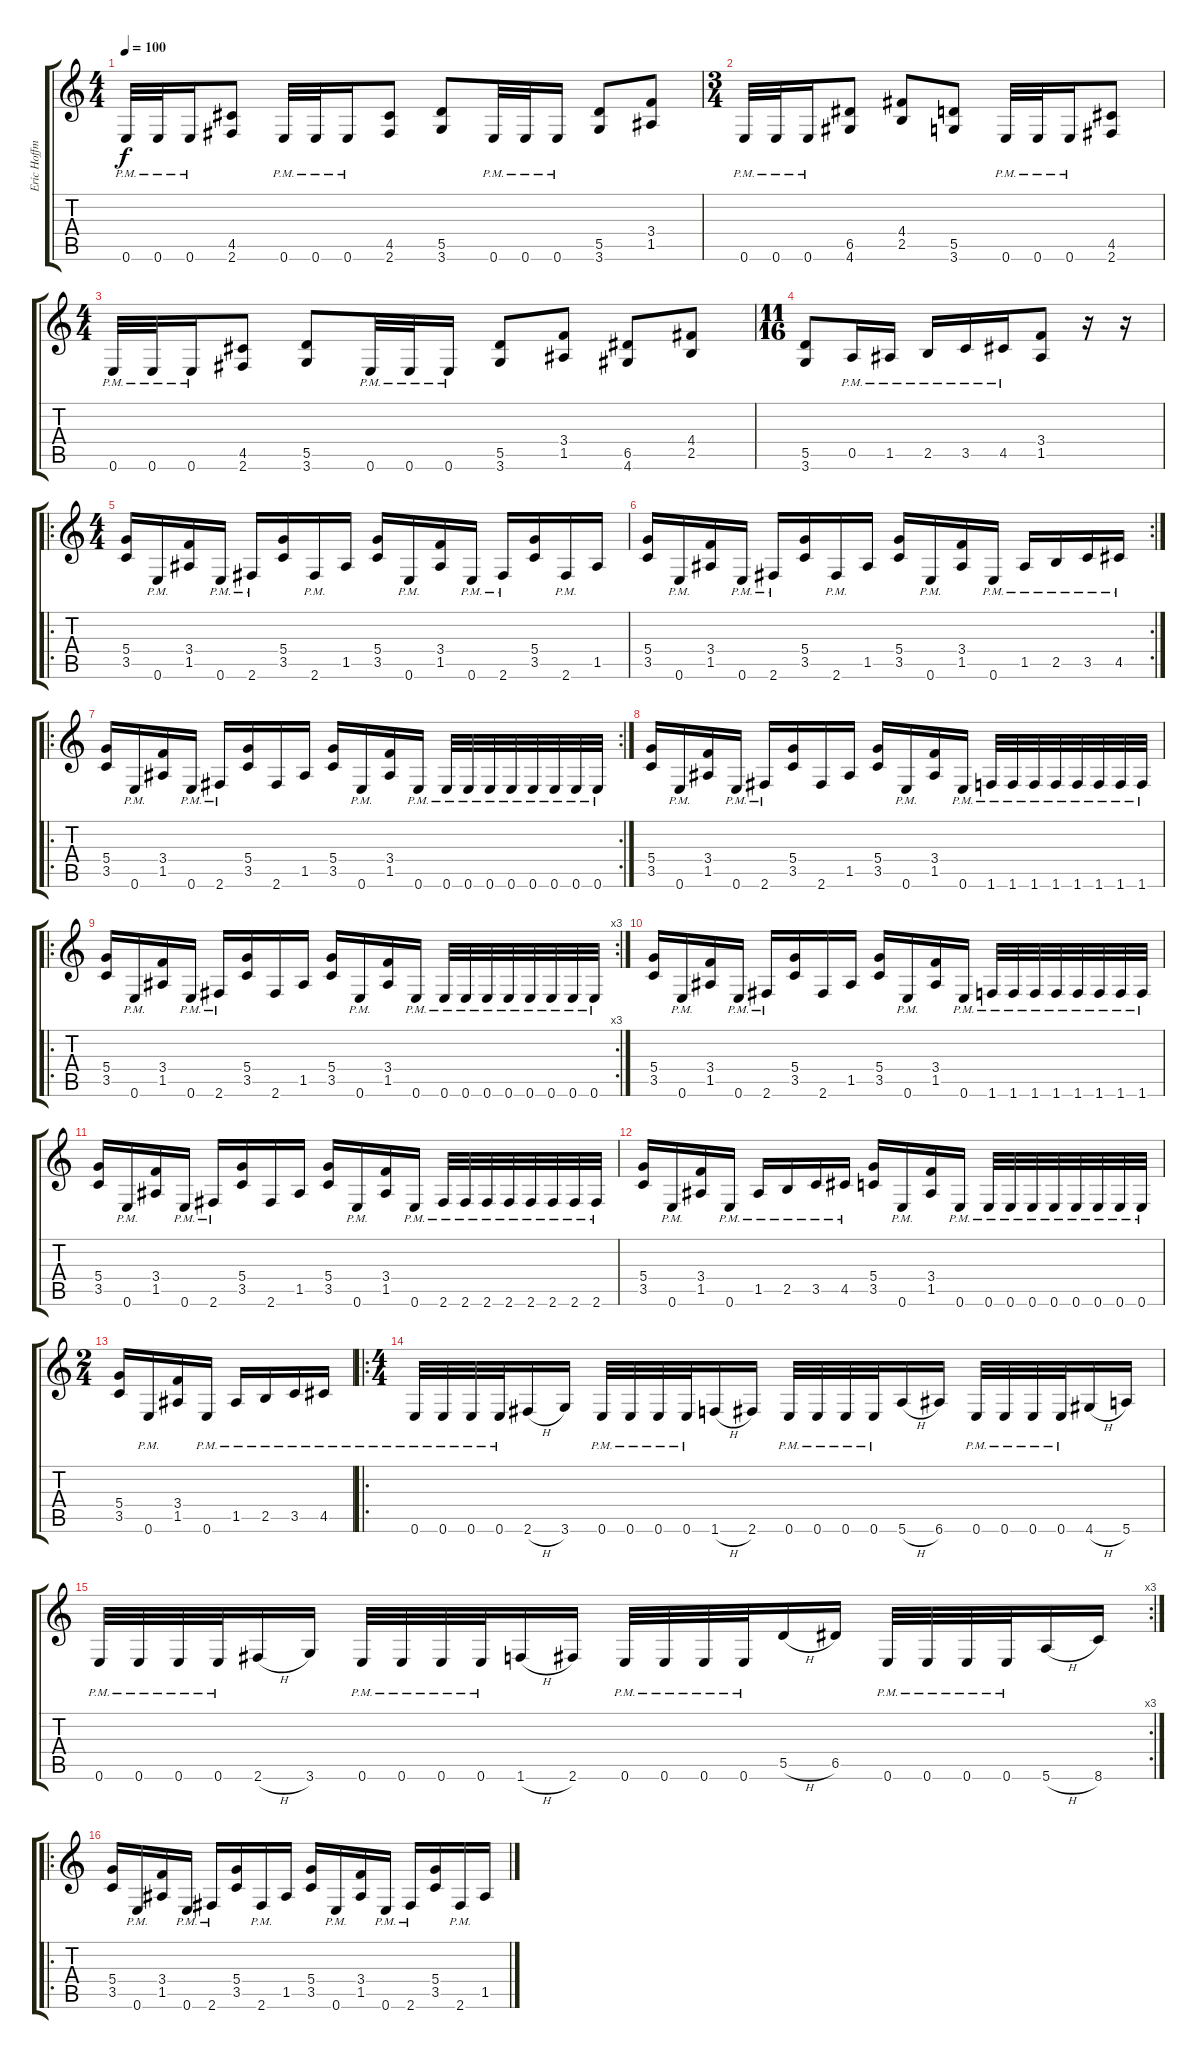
\track ("Eric Hoffman" "Eric Hoffm") {instrument overdrivenguitar}
\staff {score tabs}
\tuning (E4 B3 G3 D3 A2 E2) {hide}
\ts (4 4)
\tempo 100
\clef g2
\ks c
0.6{pm}.32{dy f instrument overdrivenguitar} 0.6{pm}.32 0.6{pm}.16 (4.5 2.6).8 0.6{pm}.32 0.6{pm}.32 0.6{pm}.16 (4.5 2.6).8 (5.5 3.6).8 0.6{pm}.32 0.6{pm}.32 0.6{pm}.16 (5.5 3.6).8 (3.4 1.5).8 |
\ts (3 4)
0.6{pm}.32 0.6{pm}.32 0.6{pm}.16 (6.5 4.6).8 (4.4 2.5).8 (5.5 3.6).8 0.6{pm}.32 0.6{pm}.32 0.6{pm}.16 (4.5 2.6).8 |
\ts (4 4)
0.6{pm}.32 0.6{pm}.32 0.6{pm}.16 (4.5 2.6).8 (5.5 3.6).8 0.6{pm}.32 0.6{pm}.32 0.6{pm}.16 (5.5 3.6).8 (3.4 1.5).8 (6.5 4.6).8 (4.4 2.5).8 |
\ts (11 16)
(5.5 3.6).8 0.5{pm}.16 1.5{pm}.16 2.5{pm}.16 3.5{pm}.16 4.5{pm}.16 (3.4 1.5).8 r.16 r.16 |
\ro
\ts (4 4)
(5.4 3.5).16 0.6{pm}.16 (3.4 1.5).16 0.6{pm}.16 2.6{pm}.16 (5.4 3.5).16 2.6{pm}.16 1.5.16 (5.4 3.5).16 0.6{pm}.16 (3.4 1.5).16 0.6{pm}.16 2.6{pm}.16 (5.4 3.5).16 2.6{pm}.16 1.5.16 |
\rc 2
(5.4 3.5).16 0.6{pm}.16 (3.4 1.5).16 0.6{pm}.16 2.6{pm}.16 (5.4 3.5).16 2.6{pm}.16 1.5.16 (5.4 3.5).16 0.6{pm}.16 (3.4 1.5).16 0.6{pm}.16 1.5{pm}.16 2.5{pm}.16 3.5{pm}.16 4.5{pm}.16 |
\ro
\rc 2
(5.4 3.5).16 0.6{pm}.16 (3.4 1.5).16 0.6{pm}.16 2.6{pm}.16 (5.4 3.5).16 2.6.16 1.5.16 (5.4 3.5).16 0.6{pm}.16 (3.4 1.5).16 0.6{pm}.16 0.6{pm}.32 0.6{pm}.32 0.6{pm}.32 0.6{pm}.32 0.6{pm}.32 0.6{pm}.32 0.6{pm}.32 0.6{pm}.32 |
(5.4 3.5).16 0.6{pm}.16 (3.4 1.5).16 0.6{pm}.16 2.6{pm}.16 (5.4 3.5).16 2.6.16 1.5.16 (5.4 3.5).16 0.6{pm}.16 (3.4 1.5).16 0.6{pm}.16 1.6{pm}.32 1.6{pm}.32 1.6{pm}.32 1.6{pm}.32 1.6{pm}.32 1.6{pm}.32 1.6{pm}.32 1.6{pm}.32 |
\ro
\rc 3
(5.4 3.5).16 0.6{pm}.16 (3.4 1.5).16 0.6{pm}.16 2.6{pm}.16 (5.4 3.5).16 2.6.16 1.5.16 (5.4 3.5).16 0.6{pm}.16 (3.4 1.5).16 0.6{pm}.16 0.6{pm}.32 0.6{pm}.32 0.6{pm}.32 0.6{pm}.32 0.6{pm}.32 0.6{pm}.32 0.6{pm}.32 0.6{pm}.32 |
(5.4 3.5).16 0.6{pm}.16 (3.4 1.5).16 0.6{pm}.16 2.6{pm}.16 (5.4 3.5).16 2.6.16 1.5.16 (5.4 3.5).16 0.6{pm}.16 (3.4 1.5).16 0.6{pm}.16 1.6{pm}.32 1.6{pm}.32 1.6{pm}.32 1.6{pm}.32 1.6{pm}.32 1.6{pm}.32 1.6{pm}.32 1.6{pm}.32 |
(5.4 3.5).16 0.6{pm}.16 (3.4 1.5).16 0.6{pm}.16 2.6{pm}.16 (5.4 3.5).16 2.6.16 1.5.16 (5.4 3.5).16 0.6{pm}.16 (3.4 1.5).16 0.6{pm}.16 2.6{pm}.32 2.6{pm}.32 2.6{pm}.32 2.6{pm}.32 2.6{pm}.32 2.6{pm}.32 2.6{pm}.32 2.6{pm}.32 |
(5.4 3.5).16 0.6{pm}.16 (3.4 1.5).16 0.6{pm}.16 1.5{pm}.16 2.5{pm}.16 3.5{pm}.16 4.5{pm}.16 (5.4 3.5).16 0.6{pm}.16 (3.4 1.5).16 0.6{pm}.16 0.6{pm}.32 0.6{pm}.32 0.6{pm}.32 0.6{pm}.32 0.6{pm}.32 0.6{pm}.32 0.6{pm}.32 0.6{pm}.32 |
\ts (2 4)
(5.4 3.5).16 0.6{pm}.16 (3.4 1.5).16 0.6{pm}.16 1.5{pm}.16 2.5{pm}.16 3.5{pm}.16 4.5{pm}.16 |
\ro
\ts (4 4)
0.6{pm}.32 0.6{pm}.32 0.6{pm}.32 0.6{pm}.32 2.6{h}.16 3.6.16 0.6{pm}.32 0.6{pm}.32 0.6{pm}.32 0.6{pm}.32 1.6{h}.16 2.6.16 0.6{pm}.32 0.6{pm}.32 0.6{pm}.32 0.6{pm}.32 5.6{h}.16 6.6.16 0.6{pm}.32 0.6{pm}.32 0.6{pm}.32 0.6{pm}.32 4.6{h}.16 5.6.16 |
\rc 3
0.6{pm}.32 0.6{pm}.32 0.6{pm}.32 0.6{pm}.32 2.6{h}.16 3.6.16 0.6{pm}.32 0.6{pm}.32 0.6{pm}.32 0.6{pm}.32 1.6{h}.16 2.6.16 0.6{pm}.32 0.6{pm}.32 0.6{pm}.32 0.6{pm}.32 5.5{h}.16 6.5.16 0.6{pm}.32 0.6{pm}.32 0.6{pm}.32 0.6{pm}.32 5.6{h}.16 8.6.16 |
\ro
(5.4 3.5).16 0.6{pm}.16 (3.4 1.5).16 0.6{pm}.16 2.6{pm}.16 (5.4 3.5).16 2.6{pm}.16 1.5.16 (5.4 3.5).16 0.6{pm}.16 (3.4 1.5).16 0.6{pm}.16 2.6{pm}.16 (5.4 3.5).16 2.6{pm}.16 1.5.16
